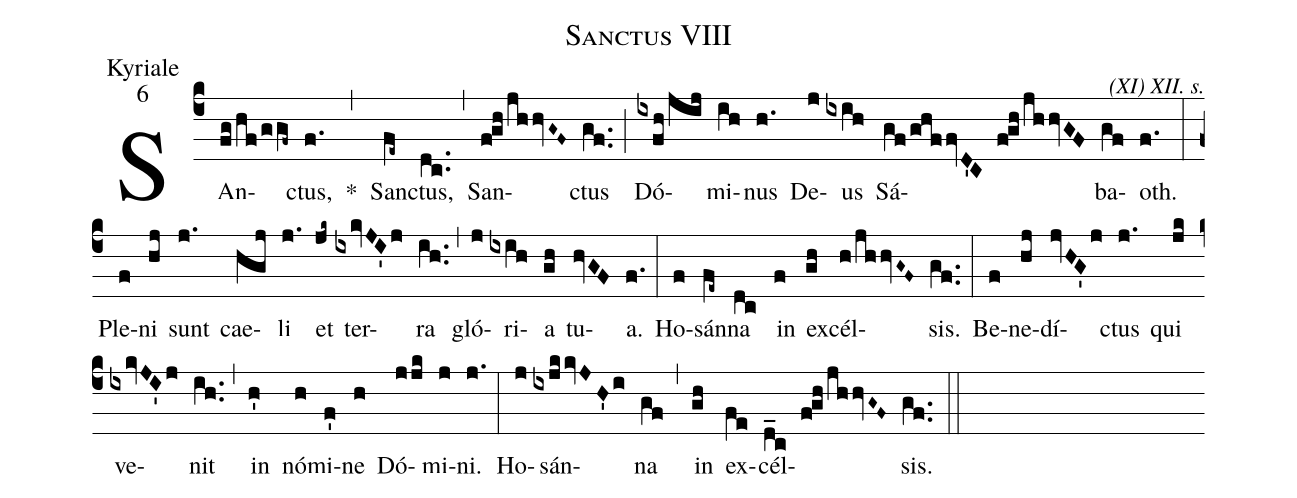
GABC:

name:Sanctus VIII;
office-part:Kyriale;
mode:6;
commentary:(XI) XII. s.;
%%
(c4) SAn(fg/hf/ggf~)ctus,(f.) *(,) San(fe~)ctus,(dc..) (,) San(fgh/jhhvG~F~)ctus(gf..) (;) Dó(ixfh/jij)mi(ih)nus(h.) <nlba>De(j)us</nlba>(ixih) Sá(gf/ghffvD'C fgh/jhhvGF)ba(gf)oth.(f.) (:) Ple(f)ni(hj) sunt(j.) cae(hgj)li(j.) et(jk~) <nlba>ter(ixkvJI'j)ra</nlba>(ih..) (,) gló(j)ri(ixih)a(gh) tu(hvGF)a.(f.) (:) Ho(f)sán(fe~)na(dc) in(f) ex(gh)cél(h/jhhvG~F~)sis.(gf..) (:) <nlba>Be(f)ne(hj)dí(jvHG'j)ctus</nlba>(j.) qui(jk) ve(ixkvJI'j)nit(ih..) (,) in(h') nó(h)mi(f')ne(h) Dó(jjk)mi(j)ni.(j.) (:) Ho(j)sán(ixjkkvJH'i)na(gf) (,) in(gh) ex(fe)cél(d_c fgh/jhhvG~F~)sis.(gf..) (::)
